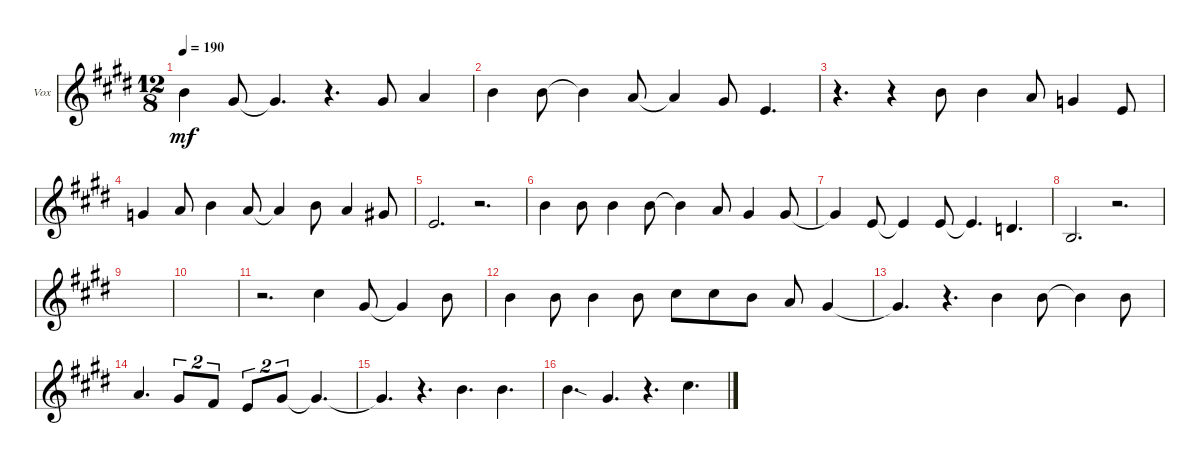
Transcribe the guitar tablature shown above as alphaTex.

\defaultSystemsLayout 4
\bracketExtendMode groupsimilarinstruments
\firstSystemTrackNameOrientation horizontal
\otherSystemsTrackNameOrientation horizontal
\track ("Vocals" "Vox") {instrument acousticguitarsteel}
\staff {score}
\tuning (E4 B3 G3 D3 A2 E2)
\ts (12 8)
\tempo 190
\clef g2
\ks c#minor
0.2{t}.4{dy mf} 1.3.8 1.3{t}.4{d} r.4{d} 1.3.8 2.3.4 |
0.2.4 0.2.8 0.2{t}.4 2.3.8 2.3{t}.4 1.3.8 2.4.4{d} |
r.4{d} r.4 0.2.8 0.2.4 2.3.8 0.3.4 2.4.8 |
0.3.4 2.3.8 0.2.4 2.3.8 2.3{t}.4 0.2.8 2.3.4 1.3.8 |
2.4.2{d} r.2{d} |
0.2.4 0.2.8 0.2.4 0.2.8 0.2{t}.4 2.3.8 1.3.4 1.3.8 |
1.3{t}.4 2.4.8 2.4{t}.4 2.4.8 2.4{t}.4{d} 0.4.4{d} |
2.5.2{d} r.2{d} |
|
|
r.2{d} 2.2.4 1.3.8 1.3{t}.4 0.2.8 |
0.2.4 0.2.8 0.2.4 0.2.8 2.2.8 2.2.8 0.2.8 2.3.8 1.3.4 |
1.3{t}.4{d} r.4{d} 0.2.4 0.2.8 0.2{t}.4 0.2.8 |
2.3.4{d} 1.3.8{tu (2 3)} 4.4.8{tu (2 3)} 2.4.8{tu (2 3)} 1.3.8{tu (2 3)} 1.3{t}.4{d} |
1.3{t}.4{d} r.4{d} 0.2.4{d} 0.2.4{d} |
0.2{sod}.4{d} 1.3.4{d} r.4{d} 2.2.4{d}
